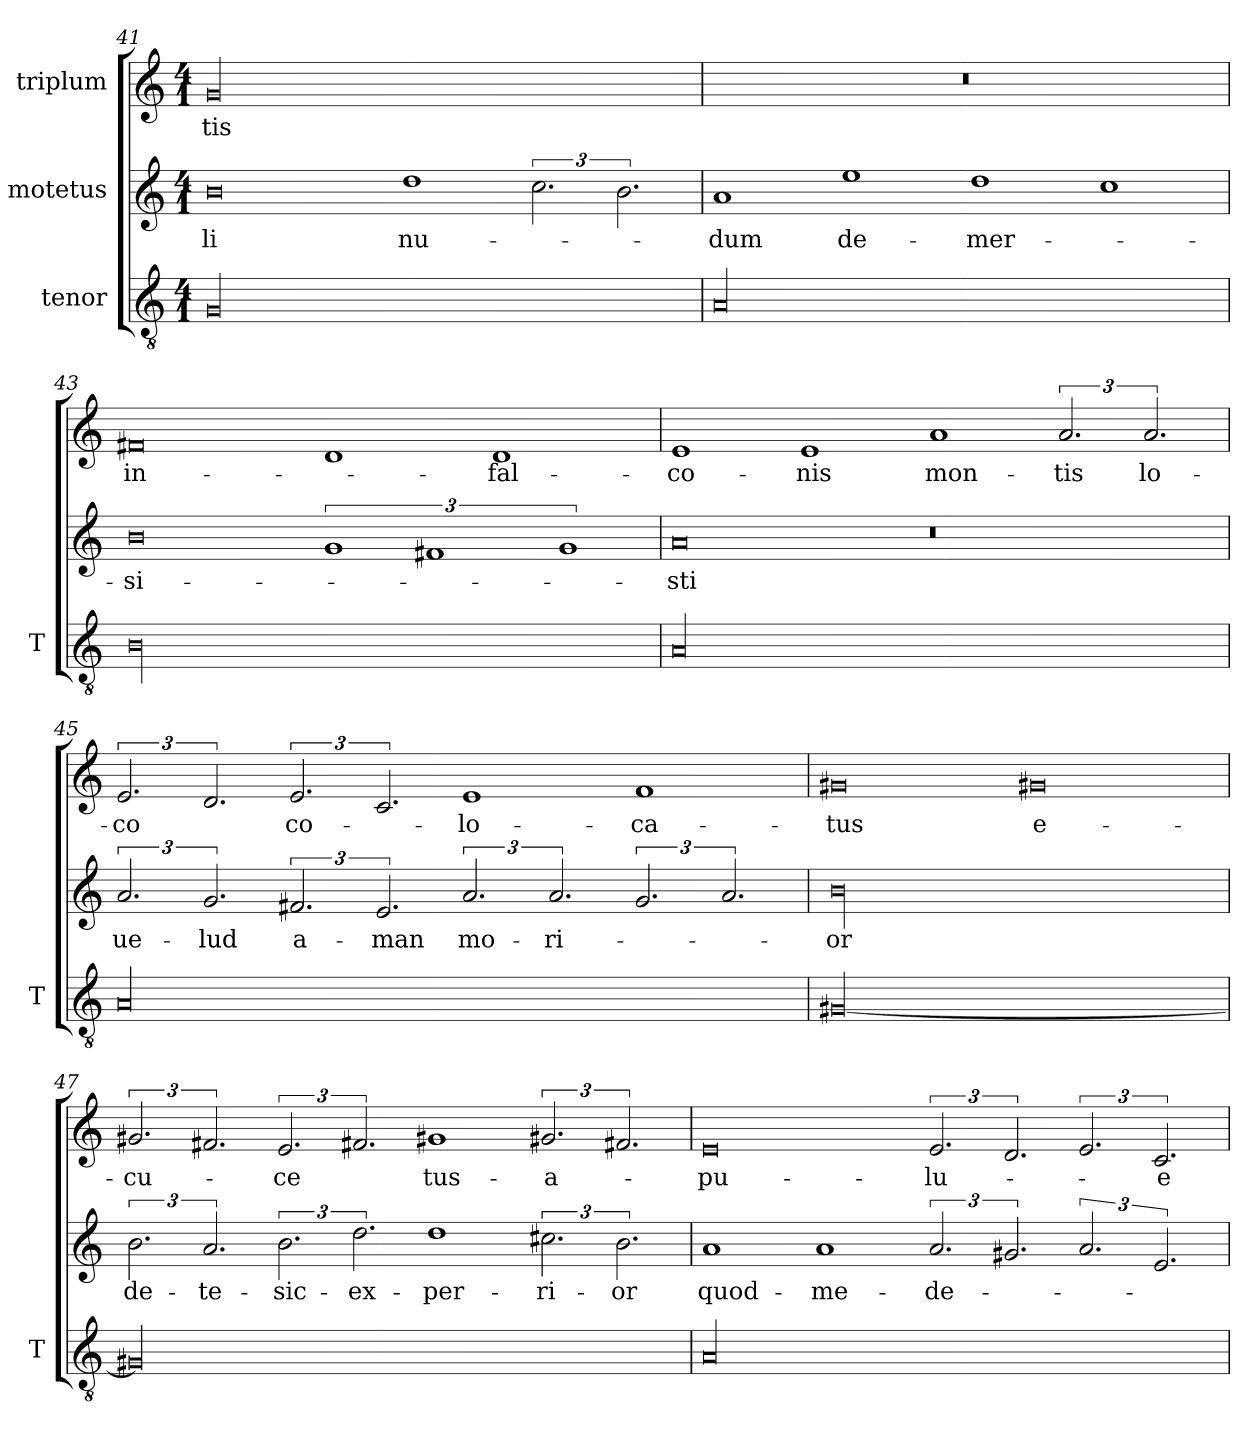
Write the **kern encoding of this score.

**kern	**kern	**text	**kern	**text
*part3	*part2	*part2	*part1	*part1
*staff3	*staff2	*staff2	*staff1	*staff1
*I"tenor	*I"motetus	*	*I"triplum	*
*I'T	*	*	*	*
*clefGv2	*clefG2	*	*clefG2	*
*k[]	*k[]	*	*k[]	*
*C:	*C:	*	*C:	*
*M4/1	*M4/1	*	*M4/1	*
=41	=41	=41	=41	=41
00G/	0b\	-li	00g/	-tis
.	1dd\	nu-	.	.
.	3.cc\	.	.	.
.	3.b\	.	.	.
=42	=42	=42	=42	=42
00A/	1a/	-dum	00r	.
.	1ee\	de-	.	.
.	1dd\	-mer-	.	.
.	1cc\	.	.	.
=43	=43	=43	=43	=43
00B\	0b\	-si-	0f#X/	in-
.	3%2g/	.	1d/	.
.	3%2f#Xi/	.	.	.
.	.	.	1d/	fal-
.	3%2g/	.	.	.
!!LO:PB:g=z
=44	=44	=44	=44	=44
00A/	0a/	-sti	1e/	-co-
.	.	.	1e/	-nis
.	0r	.	1a/	mon-
.	.	.	3.a/	-tis
.	.	.	3.a/	lo-
=45	=45	=45	=45	=45
00A/	3.a/	ue-	3.e/	-co
.	3.g/	-lud	3.d/	.
.	3.f#X/	a-	3.e/	co-
.	3.e/	-man	3.c/	.
.	3.a/	mo-	1e/	-lo-
.	3.a/	-ri-	.	.
.	3.g/	.	1f/	-ca-
.	3.a/	.	.	.
=46	=46	=46	=46	=46
[00G#X/	00b\	-or	0g#Xi/	-tus
.	.	.	0g#Xi/	e-
=47	=47	=47	=47	=47
00G#X/]	3.b\	de-	3.g#Xi/	cu-
.	3.a/	te-	3.f#Xi/	.
.	3.b\	sic-	3.e/	-ce
.	3.dd\	ex-	3.f#Xi/	.
.	1dd\	-per-	1g#Xi/	tus-
.	3.cc#Xi\	-ri-	3.g#Xi/	a-
.	3.b\	-or	3.f#Xi/	.
!!LO:LB:g=z
=48	=48	=48	=48	=48
00A/	1a/	quod-	0e/	pu-
.	1a/	me-	.	.
.	3.a/	de-	3.e/	-lu-
.	3.g#X/	.	3.d/	.
.	3.a/	.	3.e/	.
.	3.e/	.	3.c/	-e-
=	=	=	=	=
*-	*-	*-	*-	*-
